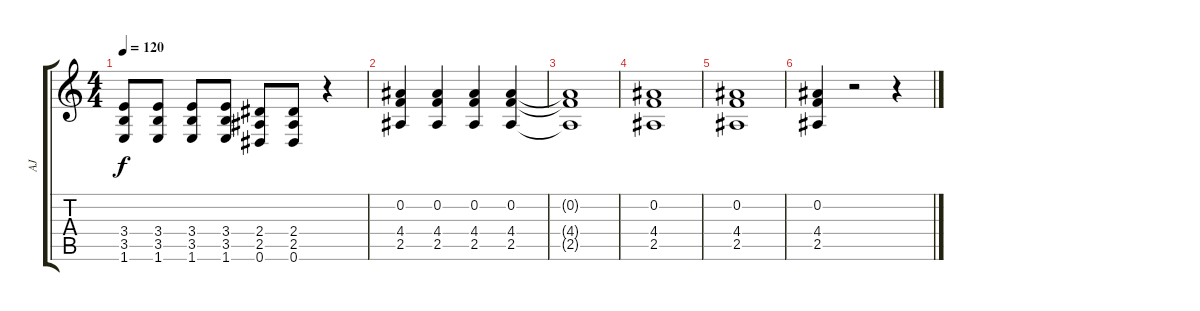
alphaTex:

\track ("AJ" "AJ") {instrument distortionguitar}
\staff {score tabs}
\tuning (Eb4 Bb3 Gb3 Db3 Ab2 Eb2) {hide}
\ts (4 4)
\tempo 120
\clef g2
\ks c
(3.4 3.5 1.6).8{dy f} (3.4 3.5 1.6).8 (3.4 3.5 1.6).8 (3.4 3.5 1.6).8 (2.4 2.5 0.6).8 (2.4 2.5 0.6).8 r.4 |
(0.2 4.4 2.5).4 (0.2 4.4 2.5).4 (0.2 4.4 2.5).4 (0.2 4.4 2.5).4 |
(0.2{t} 4.4{t} 2.5{t}).1 |
(0.2 4.4 2.5).1 |
(0.2 4.4 2.5).1 |
(0.2 4.4 2.5).4 r.2 r.4
